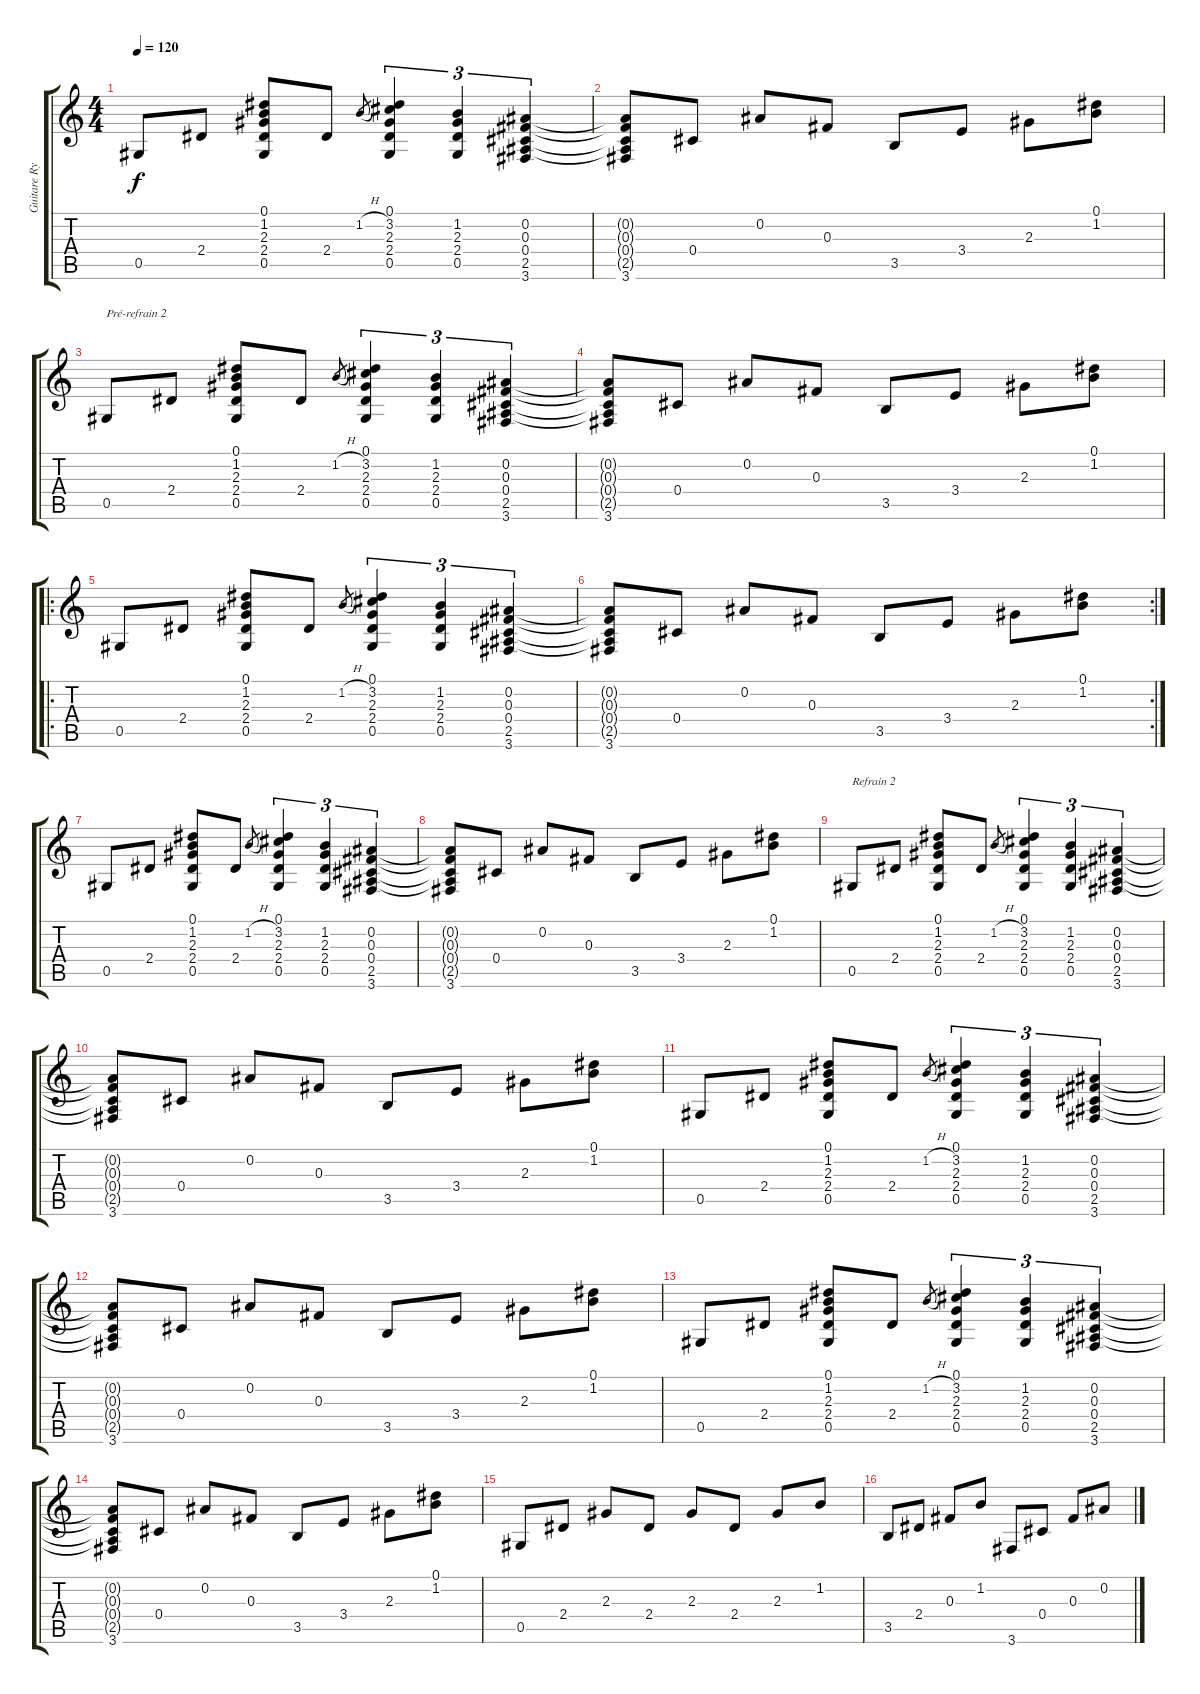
\track ("Guitare Rythmique 1" "Guitare Ry") {instrument acousticguitarnylon}
\staff {score tabs}
\tuning (Eb4 Bb3 Gb3 Db3 Ab2 Eb2) {hide}
\ts (4 4)
\tempo 120
\clef g2
\ks c
0.5.8{dy f} 2.4.8 (0.1 1.2 2.3 2.4 0.5).8 2.4.8 1.2{h}.8{gr} (0.1 3.2 2.3 2.4 0.5).4{tu (3 2)} (1.2 2.3 2.4 0.5).4{tu (3 2)} (0.2 0.3 0.4 2.5 3.6).4{tu (3 2)} |
(0.2{t} 0.3{t} 0.4{t} 2.5{t} 3.6).8 0.4.8 0.2.8 0.3.8 3.5.8 3.4.8 2.3.8 (0.1 1.2).8 |
0.5.8{txt "Pré-refrain 2"} 2.4.8 (0.1 1.2 2.3 2.4 0.5).8 2.4.8 1.2{h}.8{gr} (0.1 3.2 2.3 2.4 0.5).4{tu (3 2)} (1.2 2.3 2.4 0.5).4{tu (3 2)} (0.2 0.3 0.4 2.5 3.6).4{tu (3 2)} |
(0.2{t} 0.3{t} 0.4{t} 2.5{t} 3.6).8 0.4.8 0.2.8 0.3.8 3.5.8 3.4.8 2.3.8 (0.1 1.2).8 |
\ro
0.5.8 2.4.8 (0.1 1.2 2.3 2.4 0.5).8 2.4.8 1.2{h}.8{gr} (0.1 3.2 2.3 2.4 0.5).4{tu (3 2)} (1.2 2.3 2.4 0.5).4{tu (3 2)} (0.2 0.3 0.4 2.5 3.6).4{tu (3 2)} |
\rc 2
(0.2{t} 0.3{t} 0.4{t} 2.5{t} 3.6).8 0.4.8 0.2.8 0.3.8 3.5.8 3.4.8 2.3.8 (0.1 1.2).8 |
0.5.8 2.4.8 (0.1 1.2 2.3 2.4 0.5).8 2.4.8 1.2{h}.8{gr} (0.1 3.2 2.3 2.4 0.5).4{tu (3 2)} (1.2 2.3 2.4 0.5).4{tu (3 2)} (0.2 0.3 0.4 2.5 3.6).4{tu (3 2)} |
(0.2{t} 0.3{t} 0.4{t} 2.5{t} 3.6).8 0.4.8 0.2.8 0.3.8 3.5.8 3.4.8 2.3.8 (0.1 1.2).8 |
0.5.8{txt "Refrain 2"} 2.4.8 (0.1 1.2 2.3 2.4 0.5).8 2.4.8 1.2{h}.8{gr} (0.1 3.2 2.3 2.4 0.5).4{tu (3 2)} (1.2 2.3 2.4 0.5).4{tu (3 2)} (0.2 0.3 0.4 2.5 3.6).4{tu (3 2)} |
(0.2{t} 0.3{t} 0.4{t} 2.5{t} 3.6).8 0.4.8 0.2.8 0.3.8 3.5.8 3.4.8 2.3.8 (0.1 1.2).8 |
0.5.8 2.4.8 (0.1 1.2 2.3 2.4 0.5).8 2.4.8 1.2{h}.8{gr} (0.1 3.2 2.3 2.4 0.5).4{tu (3 2)} (1.2 2.3 2.4 0.5).4{tu (3 2)} (0.2 0.3 0.4 2.5 3.6).4{tu (3 2)} |
(0.2{t} 0.3{t} 0.4{t} 2.5{t} 3.6).8 0.4.8 0.2.8 0.3.8 3.5.8 3.4.8 2.3.8 (0.1 1.2).8 |
0.5.8 2.4.8 (0.1 1.2 2.3 2.4 0.5).8 2.4.8 1.2{h}.8{gr} (0.1 3.2 2.3 2.4 0.5).4{tu (3 2)} (1.2 2.3 2.4 0.5).4{tu (3 2)} (0.2 0.3 0.4 2.5 3.6).4{tu (3 2)} |
(0.2{t} 0.3{t} 0.4{t} 2.5{t} 3.6).8 0.4.8 0.2.8 0.3.8 3.5.8 3.4.8 2.3.8 (0.1 1.2).8 |
0.5.8 2.4.8 2.3.8 2.4.8 2.3.8 2.4.8 2.3.8 1.2.8 |
3.5.8 2.4.8 0.3.8 1.2.8 3.6.8 0.4.8 0.3.8 0.2.8
